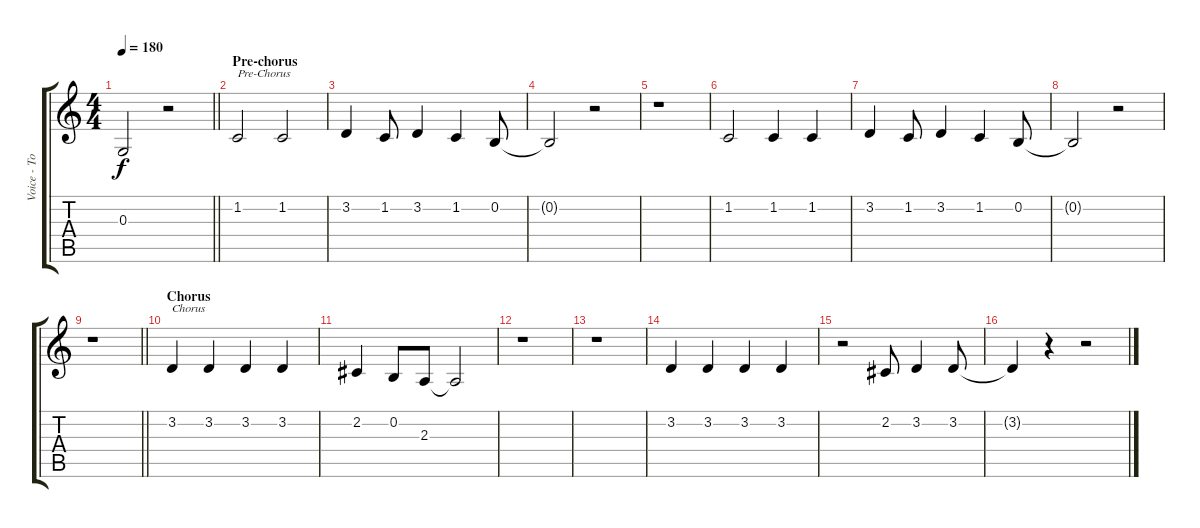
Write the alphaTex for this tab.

\track ("Voice - Tony Sly" "Voice - To") {instrument lead8bassandlead}
\staff {score tabs}
\tuning (E4 B3 G3 D3 A2 E2) {hide}
\ts (4 4)
\tempo 180
\clef g2
\barLineRight lightlight
\ks c
0.3{t}.2{dy f} r.2 |
\section ("" "Pre-chorus")
1.2.2{txt "Pre-Chorus"} 1.2.2 |
3.2.4 1.2.8 3.2.4 1.2.4 0.2.8 |
0.2{t}.2 r.2 |
r.1 |
1.2.2 1.2.4 1.2.4 |
3.2.4 1.2.8 3.2.4 1.2.4 0.2.8 |
0.2{t}.2 r.2 |
\barLineRight lightlight
r.1 |
\section ("" "Chorus")
3.2.4{txt "Chorus"} 3.2.4 3.2.4 3.2.4 |
2.2.4 0.2.8 2.3.8 2.3{t}.2 |
r.1 |
r.1 |
3.2.4 3.2.4 3.2.4 3.2.4 |
r.2 2.2.8 3.2.4 3.2.8 |
3.2{t}.4 r.4 r.2
